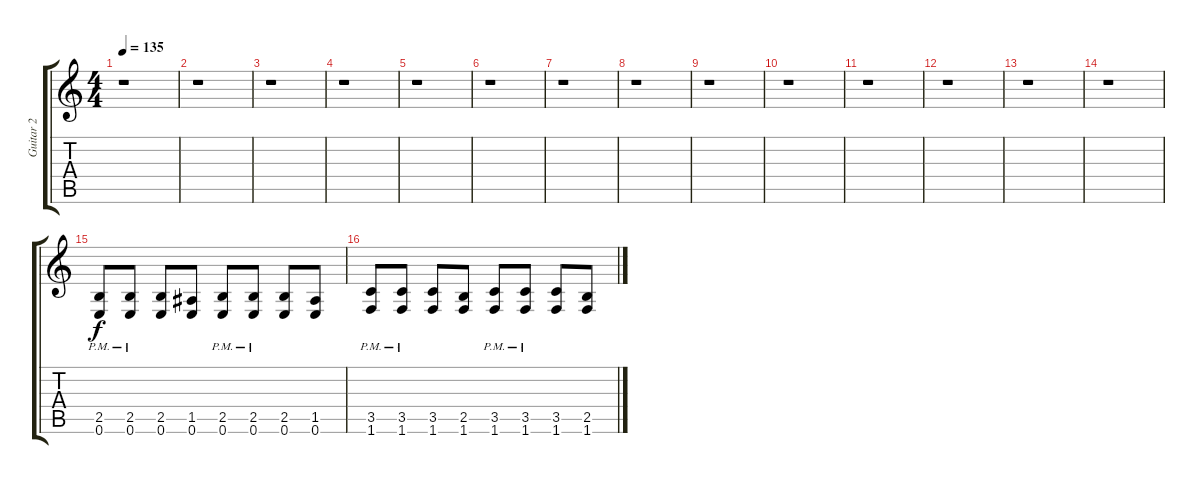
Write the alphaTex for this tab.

\track ("Guitar 2" "Guitar 2") {instrument distortionguitar}
\staff {score tabs}
\tuning (E4 B3 G3 D3 A2 E2) {hide}
\ts (4 4)
\tempo 135
\clef g2
\ks c
r.1{dy f} |
r.1 |
r.1 |
r.1 |
r.1 |
r.1 |
r.1 |
r.1 |
r.1 |
r.1 |
r.1 |
r.1 |
r.1 |
r.1 |
(2.5{pm} 0.6{pm}).8{volume 10 instrument distortionguitar} (2.5{pm} 0.6{pm}).8 (2.5 0.6).8 (1.5 0.6).8 (2.5{pm} 0.6{pm}).8 (2.5{pm} 0.6{pm}).8 (2.5 0.6).8 (1.5 0.6).8 |
(3.5{pm} 1.6{pm}).8 (3.5{pm} 1.6{pm}).8 (3.5 1.6).8 (2.5 1.6).8 (3.5{pm} 1.6{pm}).8 (3.5{pm} 1.6{pm}).8 (3.5 1.6).8 (2.5 1.6).8
